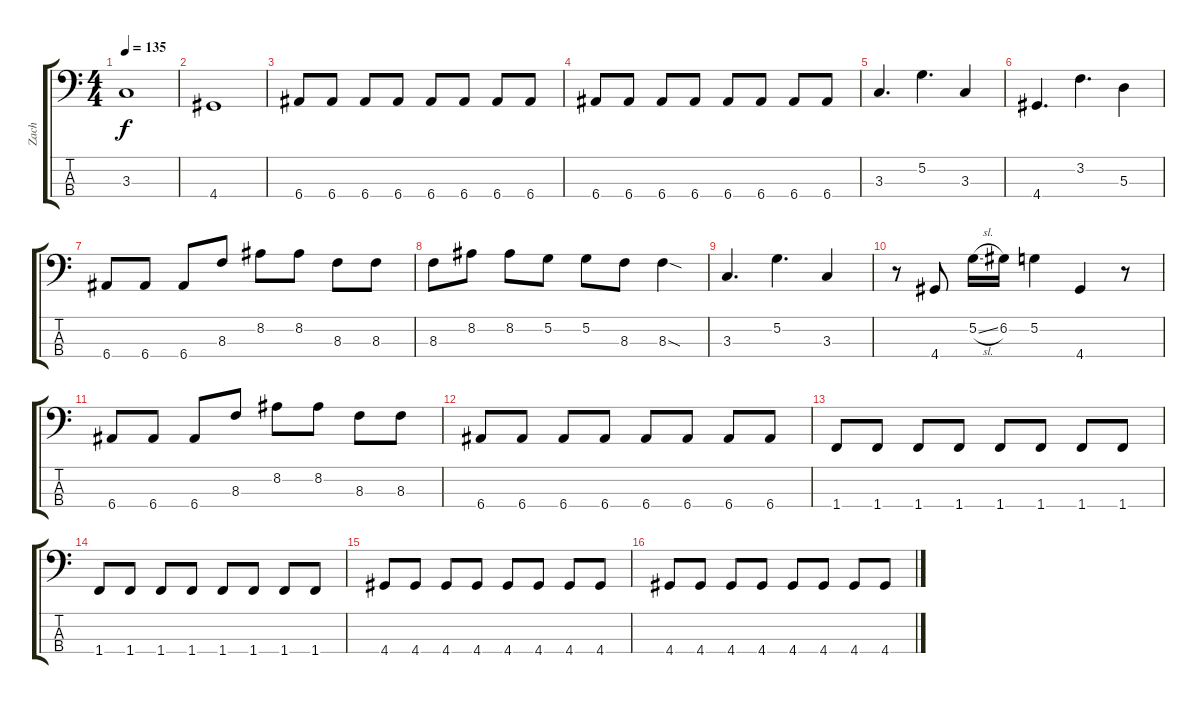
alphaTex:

\track ("Zach" "Zach") {instrument electricbasspick}
\staff {score tabs}
\tuning (G2 D2 A1 E1) {hide}
\ts (4 4)
\tempo 135
\clef f4
\ks c
3.3.1{dy f} |
4.4.1 |
6.4.8 6.4.8 6.4.8 6.4.8 6.4.8 6.4.8 6.4.8 6.4.8 |
6.4.8 6.4.8 6.4.8 6.4.8 6.4.8 6.4.8 6.4.8 6.4.8 |
3.3.4{d} 5.2.4{d} 3.3.4 |
4.4.4{d} 3.2.4{d} 5.3.4 |
6.4.8 6.4.8 6.4.8 8.3.8 8.2.8 8.2.8 8.3.8 8.3.8 |
8.3.8 8.2.8 8.2.8 5.2.8 5.2.8 8.3.8 8.3{sod}.4 |
3.3.4{d} 5.2.4{d} 3.3.4 |
r.8 4.4.8 5.2{sl}.16 6.2.16 5.2.4 4.4.4 r.8 |
6.4.8 6.4.8 6.4.8 8.3.8 8.2.8 8.2.8 8.3.8 8.3.8 |
6.4.8 6.4.8 6.4.8 6.4.8 6.4.8 6.4.8 6.4.8 6.4.8 |
1.4.8 1.4.8 1.4.8 1.4.8 1.4.8 1.4.8 1.4.8 1.4.8 |
1.4.8 1.4.8 1.4.8 1.4.8 1.4.8 1.4.8 1.4.8 1.4.8 |
4.4.8 4.4.8 4.4.8 4.4.8 4.4.8 4.4.8 4.4.8 4.4.8 |
4.4.8 4.4.8 4.4.8 4.4.8 4.4.8 4.4.8 4.4.8 4.4.8
